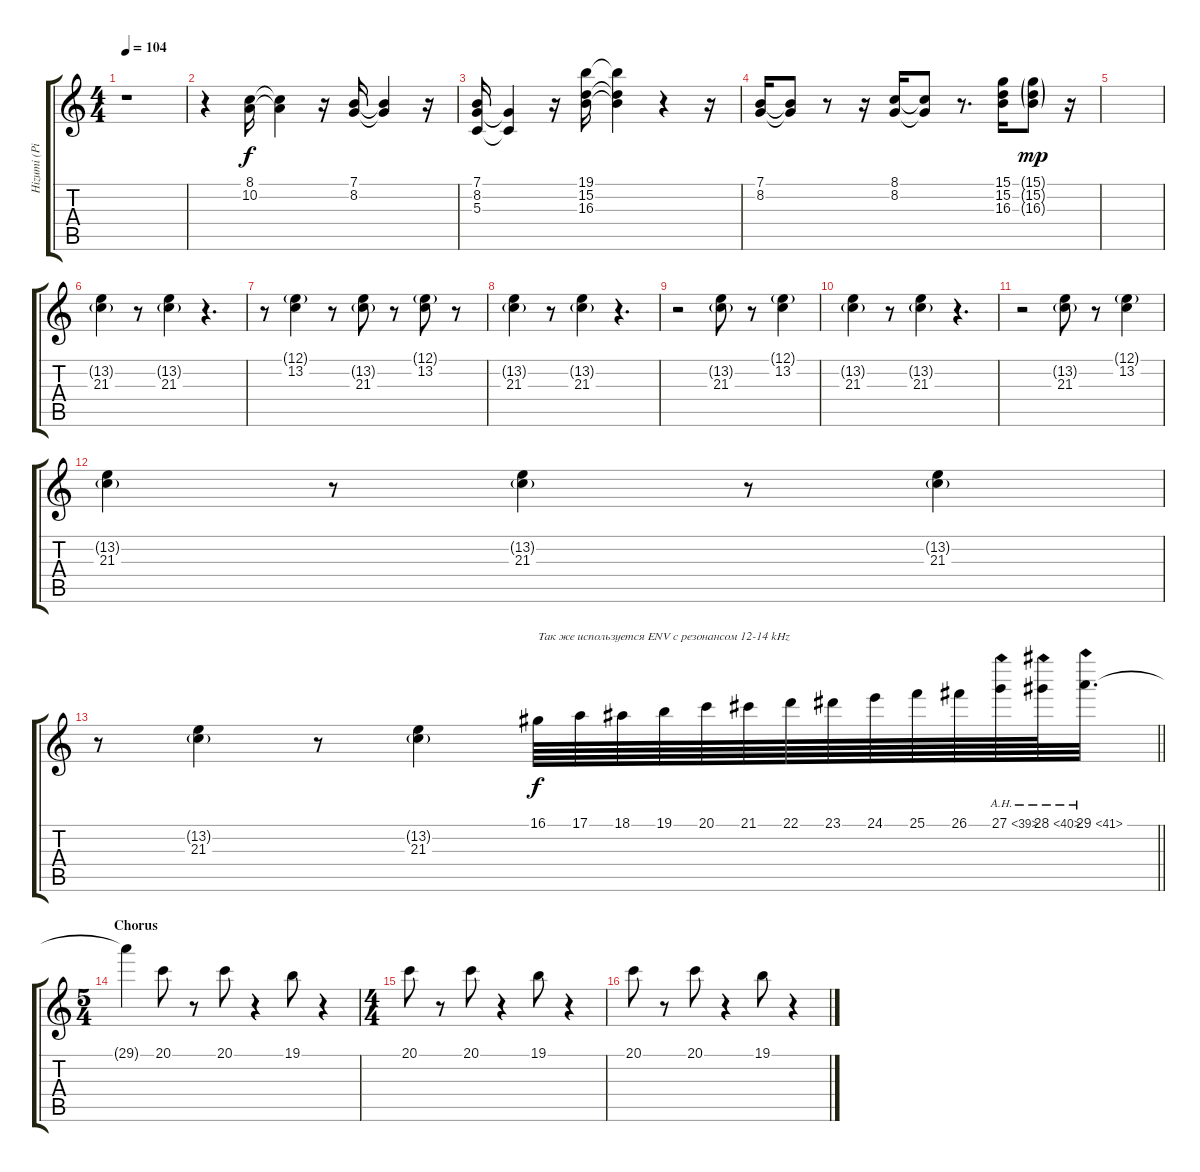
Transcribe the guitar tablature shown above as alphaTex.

\track ("Hizumi (Piano)" "Hizumi (Pi") {instrument electricgrandpiano}
\staff {score tabs}
\tuning (E4 B3 G3 D3 A2 D2) {hide}
\ts (4 4)
\tempo 104
\clef g2
\ks c
r.1{dy f} |
r.4{volume 11} (8.1 10.2).16 (8.1{t} 10.2{t}).4 r.16 (7.1 8.2).16 (7.1{t} 8.2{t}).4 r.16 |
(7.1 8.2 5.3).16 (8.2{t} 5.3{t}).4 r.16 (19.1 15.2 16.3).16 (19.1{t} 15.2{t} 16.3{t}).4 r.4 r.16 |
(7.1 8.2).16 (7.1{t} 8.2{t}).8 r.8 r.16 (8.1 8.2).16 (8.1{t} 8.2{t}).8 r.8{d} (15.1 15.2 16.3).16 (15.1{g} 15.2{g} 16.3{g}).8{dy mp} r.16 |
|
(13.2{g} 21.3).4{volume 7} r.8 (13.2{g} 21.3).4 r.4{d} |
r.8 (12.1{g} 13.2).4 r.8 (13.2{g} 21.3).8 r.8 (12.1{g} 13.2).8 r.8 |
(13.2{g} 21.3).4 r.8 (13.2{g} 21.3).4 r.4{d} |
r.2 (13.2{g} 21.3).8 r.8 (12.1{g} 13.2).4 |
(13.2{g} 21.3).4 r.8 (13.2{g} 21.3).4 r.4{d} |
r.2 (13.2{g} 21.3).8 r.8 (12.1{g} 13.2).4 |
(13.2{g} 21.3).4{volume 3} r.8 (13.2{g} 21.3).4 r.8 (13.2{g} 21.3).4 |
\barLineRight lightlight
r.8 (13.2{g} 21.3).4 r.8 (13.2{g} 21.3).4 16.1.64{txt "Так же используется ENV с резонансом 12-14 kHz" dy f volume 11} 17.1.64 18.1.64 19.1.64 20.1.64 21.1.64 22.1.64 23.1.64 24.1.64 25.1.64 26.1.64 27.1{ah 12}.64 28.1{ah 12}.64 29.1{ah 12}.32{d} |
\ts (5 4)
\section ("" "Chorus")
\ks aminor
29.1{t}.4 20.1.8{volume 11 balance 16} r.8 20.1.8 r.4 19.1.8 r.4 |
\ts (4 4)
\ks c
20.1.8 r.8 20.1.8 r.4 19.1.8 r.4 |
20.1.8 r.8 20.1.8 r.4 19.1.8 r.4
